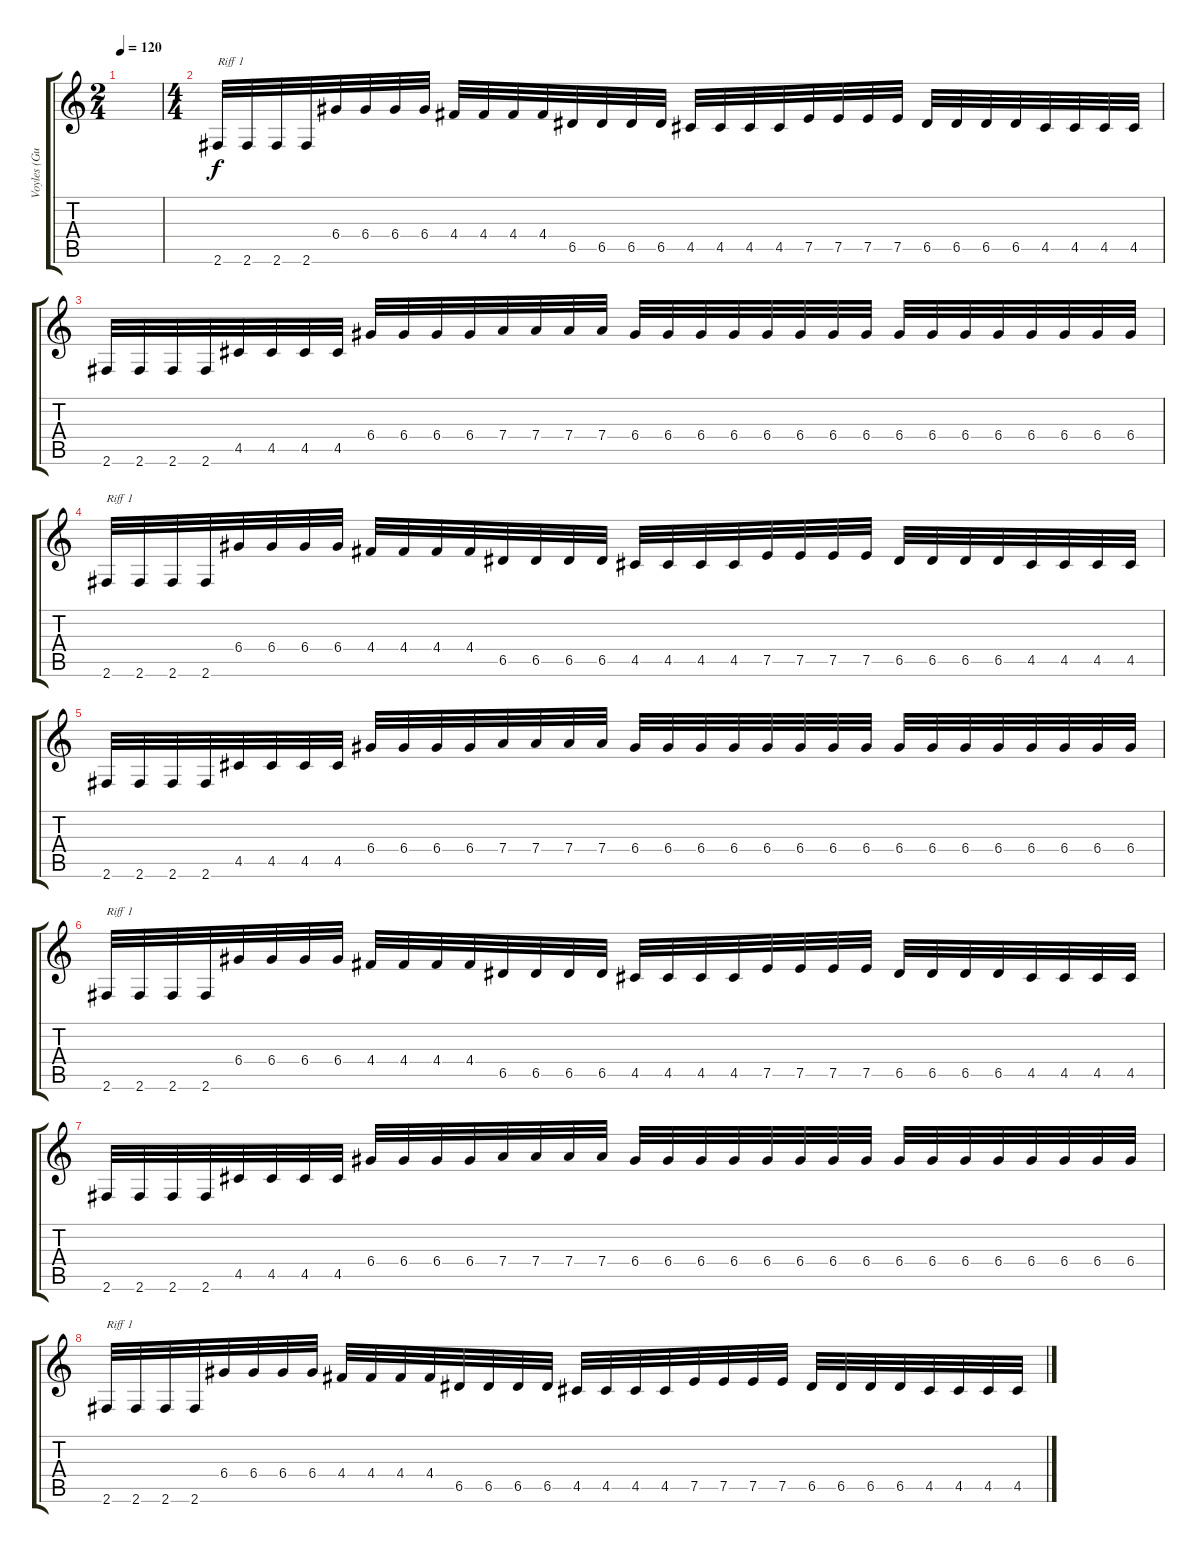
\track ("Voyles (Guitar)" "Voyles (Gu") {instrument distortionguitar}
\staff {score tabs}
\tuning (E4 B3 G3 D3 A2 E2) {hide}
\ts (2 4)
\tempo 120
\clef g2
\ks c
|
\ts (4 4)
2.6.32{txt "Riff 1"} 2.6.32 2.6.32 2.6.32 6.4.32 6.4.32 6.4.32 6.4.32 4.4.32 4.4.32 4.4.32 4.4.32 6.5.32 6.5.32 6.5.32 6.5.32 4.5.32 4.5.32 4.5.32 4.5.32 7.5.32 7.5.32 7.5.32 7.5.32 6.5.32 6.5.32 6.5.32 6.5.32 4.5.32 4.5.32 4.5.32 4.5.32 |
2.6.32 2.6.32 2.6.32 2.6.32 4.5.32 4.5.32 4.5.32 4.5.32 6.4.32 6.4.32 6.4.32 6.4.32 7.4.32 7.4.32 7.4.32 7.4.32 6.4.32 6.4.32 6.4.32 6.4.32 6.4.32 6.4.32 6.4.32 6.4.32 6.4.32 6.4.32 6.4.32 6.4.32 6.4.32 6.4.32 6.4.32 6.4.32 |
2.6.32{txt "Riff 1"} 2.6.32 2.6.32 2.6.32 6.4.32 6.4.32 6.4.32 6.4.32 4.4.32 4.4.32 4.4.32 4.4.32 6.5.32 6.5.32 6.5.32 6.5.32 4.5.32 4.5.32 4.5.32 4.5.32 7.5.32 7.5.32 7.5.32 7.5.32 6.5.32 6.5.32 6.5.32 6.5.32 4.5.32 4.5.32 4.5.32 4.5.32 |
2.6.32 2.6.32 2.6.32 2.6.32 4.5.32 4.5.32 4.5.32 4.5.32 6.4.32 6.4.32 6.4.32 6.4.32 7.4.32 7.4.32 7.4.32 7.4.32 6.4.32 6.4.32 6.4.32 6.4.32 6.4.32 6.4.32 6.4.32 6.4.32 6.4.32 6.4.32 6.4.32 6.4.32 6.4.32 6.4.32 6.4.32 6.4.32 |
2.6.32{txt "Riff 1"} 2.6.32 2.6.32 2.6.32 6.4.32 6.4.32 6.4.32 6.4.32 4.4.32 4.4.32 4.4.32 4.4.32 6.5.32 6.5.32 6.5.32 6.5.32 4.5.32 4.5.32 4.5.32 4.5.32 7.5.32 7.5.32 7.5.32 7.5.32 6.5.32 6.5.32 6.5.32 6.5.32 4.5.32 4.5.32 4.5.32 4.5.32 |
2.6.32 2.6.32 2.6.32 2.6.32 4.5.32 4.5.32 4.5.32 4.5.32 6.4.32 6.4.32 6.4.32 6.4.32 7.4.32 7.4.32 7.4.32 7.4.32 6.4.32 6.4.32 6.4.32 6.4.32 6.4.32 6.4.32 6.4.32 6.4.32 6.4.32 6.4.32 6.4.32 6.4.32 6.4.32 6.4.32 6.4.32 6.4.32 |
2.6.32{txt "Riff 1"} 2.6.32 2.6.32 2.6.32 6.4.32 6.4.32 6.4.32 6.4.32 4.4.32 4.4.32 4.4.32 4.4.32 6.5.32 6.5.32 6.5.32 6.5.32 4.5.32 4.5.32 4.5.32 4.5.32 7.5.32 7.5.32 7.5.32 7.5.32 6.5.32 6.5.32 6.5.32 6.5.32 4.5.32 4.5.32 4.5.32 4.5.32
